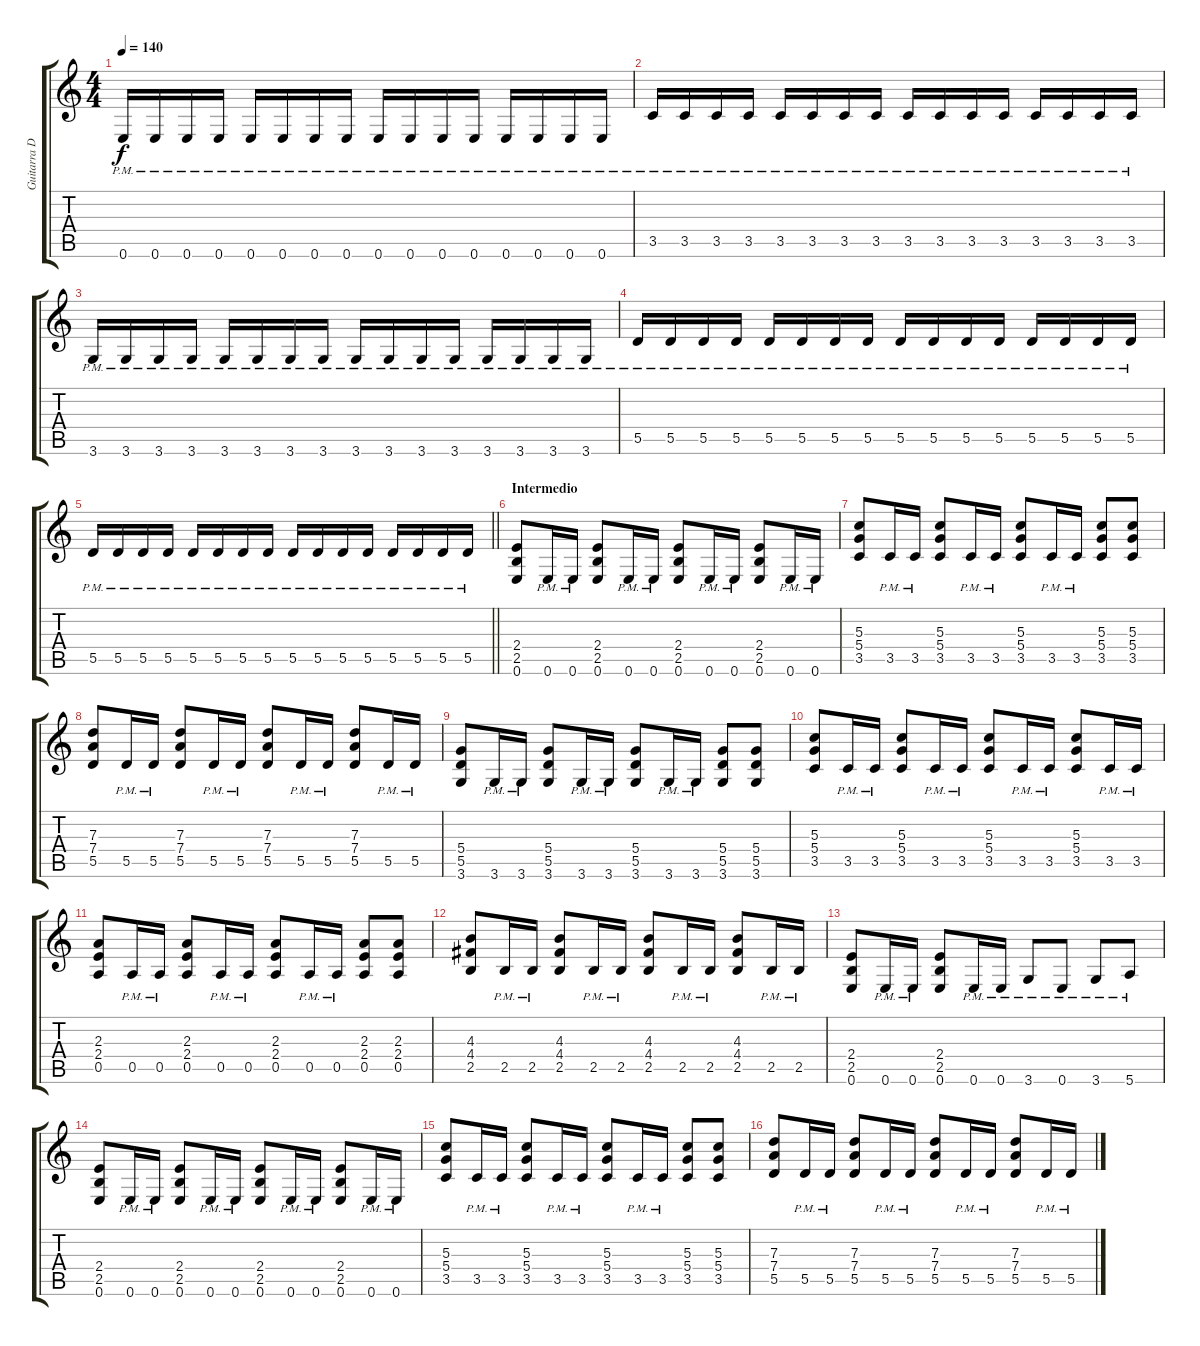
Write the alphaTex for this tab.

\track ("Guitarra Der" "Guitarra D") {instrument distortionguitar}
\staff {score tabs}
\tuning (E4 B3 G3 D3 A2 E2) {hide}
\ts (4 4)
\tempo 140
\clef g2
\ks c
0.6{pm}.16{dy f} 0.6{pm}.16 0.6{pm}.16 0.6{pm}.16 0.6{pm}.16 0.6{pm}.16 0.6{pm}.16 0.6{pm}.16 0.6{pm}.16 0.6{pm}.16 0.6{pm}.16 0.6{pm}.16 0.6{pm}.16 0.6{pm}.16 0.6{pm}.16 0.6{pm}.16 |
3.5{pm}.16 3.5{pm}.16 3.5{pm}.16 3.5{pm}.16 3.5{pm}.16 3.5{pm}.16 3.5{pm}.16 3.5{pm}.16 3.5{pm}.16 3.5{pm}.16 3.5{pm}.16 3.5{pm}.16 3.5{pm}.16 3.5{pm}.16 3.5{pm}.16 3.5{pm}.16 |
3.6{pm}.16 3.6{pm}.16 3.6{pm}.16 3.6{pm}.16 3.6{pm}.16 3.6{pm}.16 3.6{pm}.16 3.6{pm}.16 3.6{pm}.16 3.6{pm}.16 3.6{pm}.16 3.6{pm}.16 3.6{pm}.16 3.6{pm}.16 3.6{pm}.16 3.6{pm}.16 |
5.5{pm}.16 5.5{pm}.16 5.5{pm}.16 5.5{pm}.16 5.5{pm}.16 5.5{pm}.16 5.5{pm}.16 5.5{pm}.16 5.5{pm}.16 5.5{pm}.16 5.5{pm}.16 5.5{pm}.16 5.5{pm}.16 5.5{pm}.16 5.5{pm}.16 5.5{pm}.16 |
\barLineRight lightlight
5.5{pm}.16 5.5{pm}.16 5.5{pm}.16 5.5{pm}.16 5.5{pm}.16 5.5{pm}.16 5.5{pm}.16 5.5{pm}.16 5.5{pm}.16 5.5{pm}.16 5.5{pm}.16 5.5{pm}.16 5.5{pm}.16 5.5{pm}.16 5.5{pm}.16 5.5{pm}.16 |
\section ("" "Intermedio")
(2.4 2.5 0.6).8 0.6{pm}.16 0.6{pm}.16 (2.4 2.5 0.6).8 0.6{pm}.16 0.6{pm}.16 (2.4 2.5 0.6).8 0.6{pm}.16 0.6{pm}.16 (2.4 2.5 0.6).8 0.6{pm}.16 0.6{pm}.16 |
(5.3 5.4 3.5).8 3.5{pm}.16 3.5{pm}.16 (5.3 5.4 3.5).8 3.5{pm}.16 3.5{pm}.16 (5.3 5.4 3.5).8 3.5{pm}.16 3.5{pm}.16 (5.3 5.4 3.5).8 (5.3 5.4 3.5).8 |
(7.3 7.4 5.5).8 5.5{pm}.16 5.5{pm}.16 (7.3 7.4 5.5).8 5.5{pm}.16 5.5{pm}.16 (7.3 7.4 5.5).8 5.5{pm}.16 5.5{pm}.16 (7.3 7.4 5.5).8 5.5{pm}.16 5.5{pm}.16 |
(5.4 5.5 3.6).8 3.6{pm}.16 3.6{pm}.16 (5.4 5.5 3.6).8 3.6{pm}.16 3.6{pm}.16 (5.4 5.5 3.6).8 3.6{pm}.16 3.6{pm}.16 (5.4 5.5 3.6).8 (5.4 5.5 3.6).8 |
(5.3 5.4 3.5).8 3.5{pm}.16 3.5{pm}.16 (5.3 5.4 3.5).8 3.5{pm}.16 3.5{pm}.16 (5.3 5.4 3.5).8 3.5{pm}.16 3.5{pm}.16 (5.3 5.4 3.5).8 3.5{pm}.16 3.5{pm}.16 |
(2.3 2.4 0.5).8 0.5{pm}.16 0.5{pm}.16 (2.3 2.4 0.5).8 0.5{pm}.16 0.5{pm}.16 (2.3 2.4 0.5).8 0.5{pm}.16 0.5{pm}.16 (2.3 2.4 0.5).8 (2.3 2.4 0.5).8 |
(4.3 4.4 2.5).8 2.5{pm}.16 2.5{pm}.16 (4.3 4.4 2.5).8 2.5{pm}.16 2.5{pm}.16 (4.3 4.4 2.5).8 2.5{pm}.16 2.5{pm}.16 (4.3 4.4 2.5).8 2.5{pm}.16 2.5{pm}.16 |
(2.4 2.5 0.6).8 0.6{pm}.16 0.6{pm}.16 (2.4 2.5 0.6).8 0.6{pm}.16 0.6{pm}.16 3.6{pm}.8 0.6{pm}.8 3.6{pm}.8 5.6{pm}.8 |
(2.4 2.5 0.6).8 0.6{pm}.16 0.6{pm}.16 (2.4 2.5 0.6).8 0.6{pm}.16 0.6{pm}.16 (2.4 2.5 0.6).8 0.6{pm}.16 0.6{pm}.16 (2.4 2.5 0.6).8 0.6{pm}.16 0.6{pm}.16 |
(5.3 5.4 3.5).8 3.5{pm}.16 3.5{pm}.16 (5.3 5.4 3.5).8 3.5{pm}.16 3.5{pm}.16 (5.3 5.4 3.5).8 3.5{pm}.16 3.5{pm}.16 (5.3 5.4 3.5).8 (5.3 5.4 3.5).8 |
(7.3 7.4 5.5).8 5.5{pm}.16 5.5{pm}.16 (7.3 7.4 5.5).8 5.5{pm}.16 5.5{pm}.16 (7.3 7.4 5.5).8 5.5{pm}.16 5.5{pm}.16 (7.3 7.4 5.5).8 5.5{pm}.16 5.5{pm}.16
